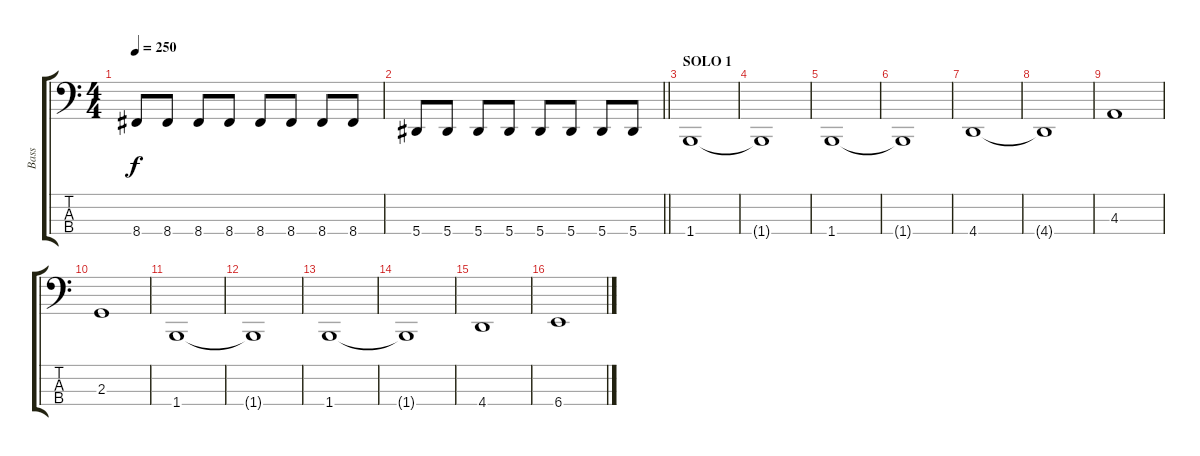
\track ("Bass" "Bass") {instrument electricbassfinger}
\staff {score tabs}
\tuning (Eb2 Bb1 F1 Bb0) {hide}
\ts (4 4)
\tempo 250
\clef f4
\ks c
8.4.8{dy f} 8.4.8 8.4.8 8.4.8 8.4.8 8.4.8 8.4.8 8.4.8 |
\barLineRight lightlight
5.4.8 5.4.8 5.4.8 5.4.8 5.4.8 5.4.8 5.4.8 5.4.8 |
\section ("" "SOLO 1")
1.4.1 |
1.4{t}.1 |
1.4.1 |
1.4{t}.1 |
4.4.1 |
4.4{t}.1 |
4.3.1 |
2.3.1 |
1.4.1 |
1.4{t}.1 |
1.4.1 |
1.4{t}.1 |
4.4.1 |
6.4.1
